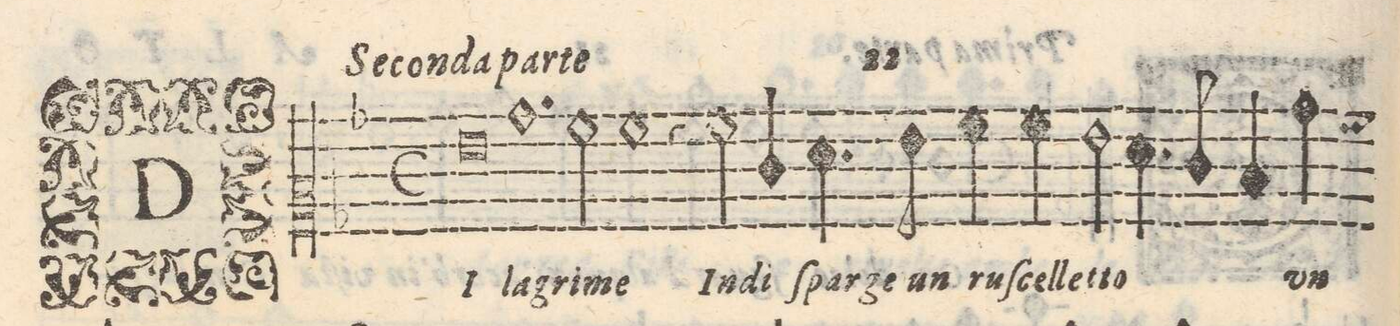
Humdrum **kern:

**kern	**text
*I"ALTO	*
*clefC2	*
*k[b-]	*
*met(C)	*
*M2/1	*
0g	Di
=2-	=2-
1.b-	la-
2a\	-gri-
=3-	=3-
1a	-me
4r	.
2a\	In-
4e/	-di
=4-	=4-
4.f\	ſpar-
8g\	-ge un
4a\	ruſ-
4a\	-cel-
2g\	-let-
4.f\	-to
8e/	.
=5-	=5-
4d/	.
4b-\	un
*custos:a	*
*-	*-
